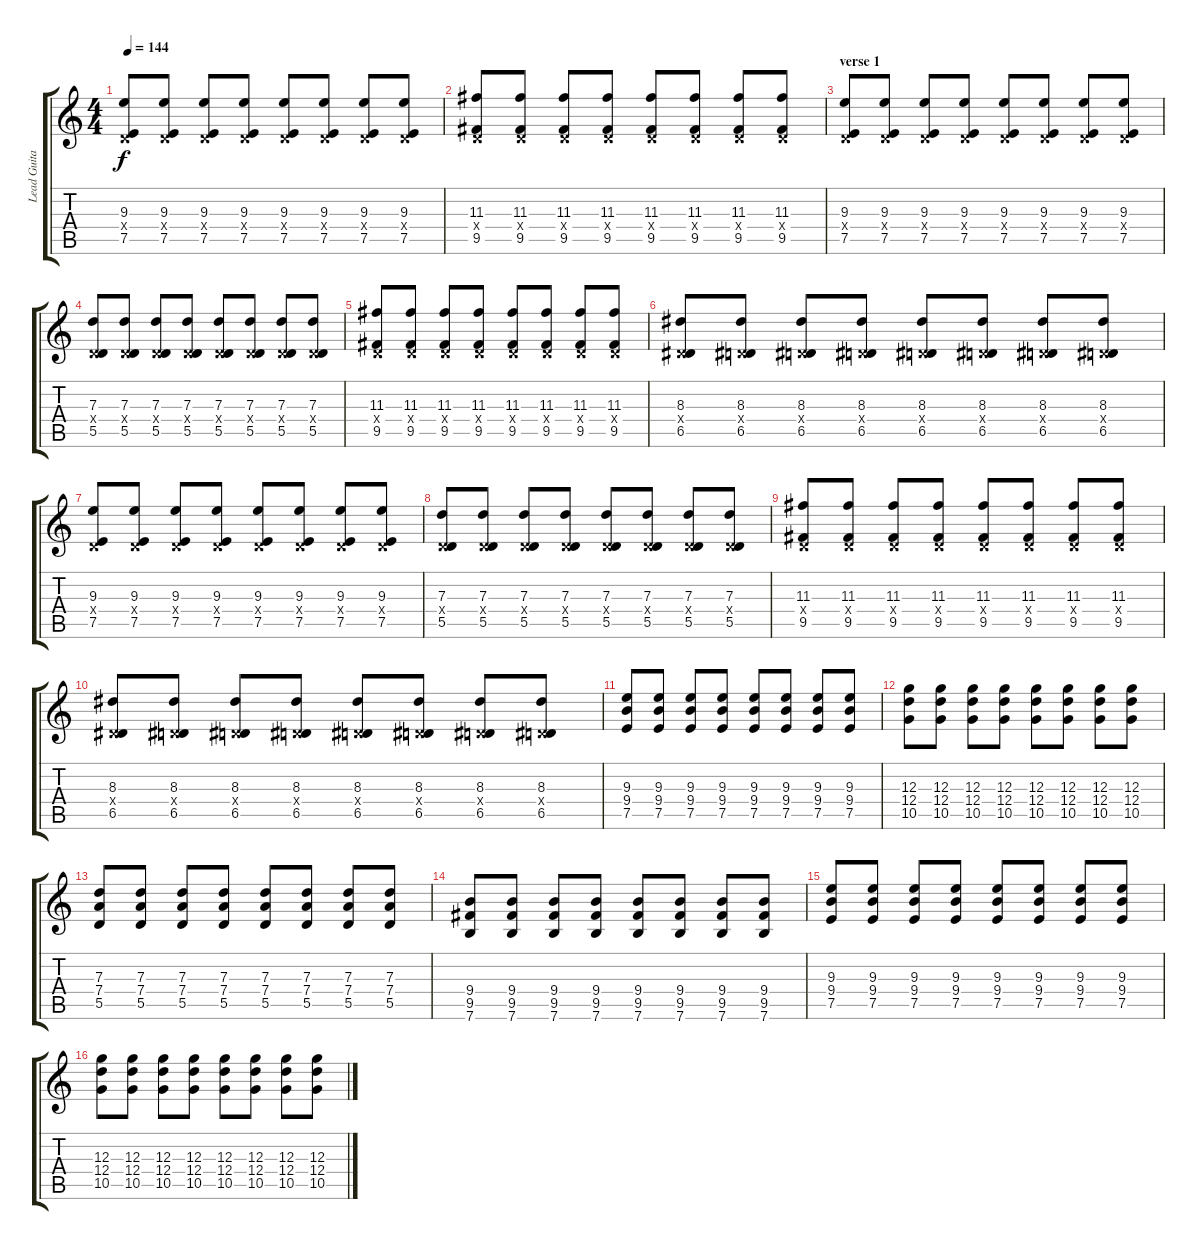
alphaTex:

\track ("Lead Guitar" "Lead Guita") {instrument overdrivenguitar}
\staff {score tabs}
\tuning (E4 B3 G3 D3 A2 E2) {hide}
\ts (4 4)
\tempo 144
\clef g2
\ks c
(9.3 0.4{x} 7.5).8{dy f} (9.3 0.4{x} 7.5).8 (9.3 0.4{x} 7.5).8 (9.3 0.4{x} 7.5).8 (9.3 0.4{x} 7.5).8 (9.3 0.4{x} 7.5).8 (9.3 0.4{x} 7.5).8 (9.3 0.4{x} 7.5).8 |
(11.3 0.4{x} 9.5).8 (11.3 0.4{x} 9.5).8 (11.3 0.4{x} 9.5).8 (11.3 0.4{x} 9.5).8 (11.3 0.4{x} 9.5).8 (11.3 0.4{x} 9.5).8 (11.3 0.4{x} 9.5).8 (11.3 0.4{x} 9.5).8 |
\section ("" "verse 1")
(9.3 0.4{x} 7.5).8 (9.3 0.4{x} 7.5).8 (9.3 0.4{x} 7.5).8 (9.3 0.4{x} 7.5).8 (9.3 0.4{x} 7.5).8 (9.3 0.4{x} 7.5).8 (9.3 0.4{x} 7.5).8 (9.3 0.4{x} 7.5).8 |
(7.3 0.4{x} 5.5).8 (7.3 0.4{x} 5.5).8 (7.3 0.4{x} 5.5).8 (7.3 0.4{x} 5.5).8 (7.3 0.4{x} 5.5).8 (7.3 0.4{x} 5.5).8 (7.3 0.4{x} 5.5).8 (7.3 0.4{x} 5.5).8 |
(11.3 0.4{x} 9.5).8 (11.3 0.4{x} 9.5).8 (11.3 0.4{x} 9.5).8 (11.3 0.4{x} 9.5).8 (11.3 0.4{x} 9.5).8 (11.3 0.4{x} 9.5).8 (11.3 0.4{x} 9.5).8 (11.3 0.4{x} 9.5).8 |
(8.3 0.4{x} 6.5).8 (8.3 0.4{x} 6.5).8 (8.3 0.4{x} 6.5).8 (8.3 0.4{x} 6.5).8 (8.3 0.4{x} 6.5).8 (8.3 0.4{x} 6.5).8 (8.3 0.4{x} 6.5).8 (8.3 0.4{x} 6.5).8 |
(9.3 0.4{x} 7.5).8 (9.3 0.4{x} 7.5).8 (9.3 0.4{x} 7.5).8 (9.3 0.4{x} 7.5).8 (9.3 0.4{x} 7.5).8 (9.3 0.4{x} 7.5).8 (9.3 0.4{x} 7.5).8 (9.3 0.4{x} 7.5).8 |
(7.3 0.4{x} 5.5).8 (7.3 0.4{x} 5.5).8 (7.3 0.4{x} 5.5).8 (7.3 0.4{x} 5.5).8 (7.3 0.4{x} 5.5).8 (7.3 0.4{x} 5.5).8 (7.3 0.4{x} 5.5).8 (7.3 0.4{x} 5.5).8 |
(11.3 0.4{x} 9.5).8 (11.3 0.4{x} 9.5).8 (11.3 0.4{x} 9.5).8 (11.3 0.4{x} 9.5).8 (11.3 0.4{x} 9.5).8 (11.3 0.4{x} 9.5).8 (11.3 0.4{x} 9.5).8 (11.3 0.4{x} 9.5).8 |
(8.3 0.4{x} 6.5).8 (8.3 0.4{x} 6.5).8 (8.3 0.4{x} 6.5).8 (8.3 0.4{x} 6.5).8 (8.3 0.4{x} 6.5).8 (8.3 0.4{x} 6.5).8 (8.3 0.4{x} 6.5).8 (8.3 0.4{x} 6.5).8 |
(9.3 9.4 7.5).8 (9.3 9.4 7.5).8 (9.3 9.4 7.5).8 (9.3 9.4 7.5).8 (9.3 9.4 7.5).8 (9.3 9.4 7.5).8 (9.3 9.4 7.5).8 (9.3 9.4 7.5).8 |
(12.3 12.4 10.5).8 (12.3 12.4 10.5).8 (12.3 12.4 10.5).8 (12.3 12.4 10.5).8 (12.3 12.4 10.5).8 (12.3 12.4 10.5).8 (12.3 12.4 10.5).8 (12.3 12.4 10.5).8 |
(7.3 7.4 5.5).8 (7.3 7.4 5.5).8 (7.3 7.4 5.5).8 (7.3 7.4 5.5).8 (7.3 7.4 5.5).8 (7.3 7.4 5.5).8 (7.3 7.4 5.5).8 (7.3 7.4 5.5).8 |
(9.4 9.5 7.6).8 (9.4 9.5 7.6).8 (9.4 9.5 7.6).8 (9.4 9.5 7.6).8 (9.4 9.5 7.6).8 (9.4 9.5 7.6).8 (9.4 9.5 7.6).8 (9.4 9.5 7.6).8 |
(9.3 9.4 7.5).8 (9.3 9.4 7.5).8 (9.3 9.4 7.5).8 (9.3 9.4 7.5).8 (9.3 9.4 7.5).8 (9.3 9.4 7.5).8 (9.3 9.4 7.5).8 (9.3 9.4 7.5).8 |
(12.3 12.4 10.5).8 (12.3 12.4 10.5).8 (12.3 12.4 10.5).8 (12.3 12.4 10.5).8 (12.3 12.4 10.5).8 (12.3 12.4 10.5).8 (12.3 12.4 10.5).8 (12.3 12.4 10.5).8
